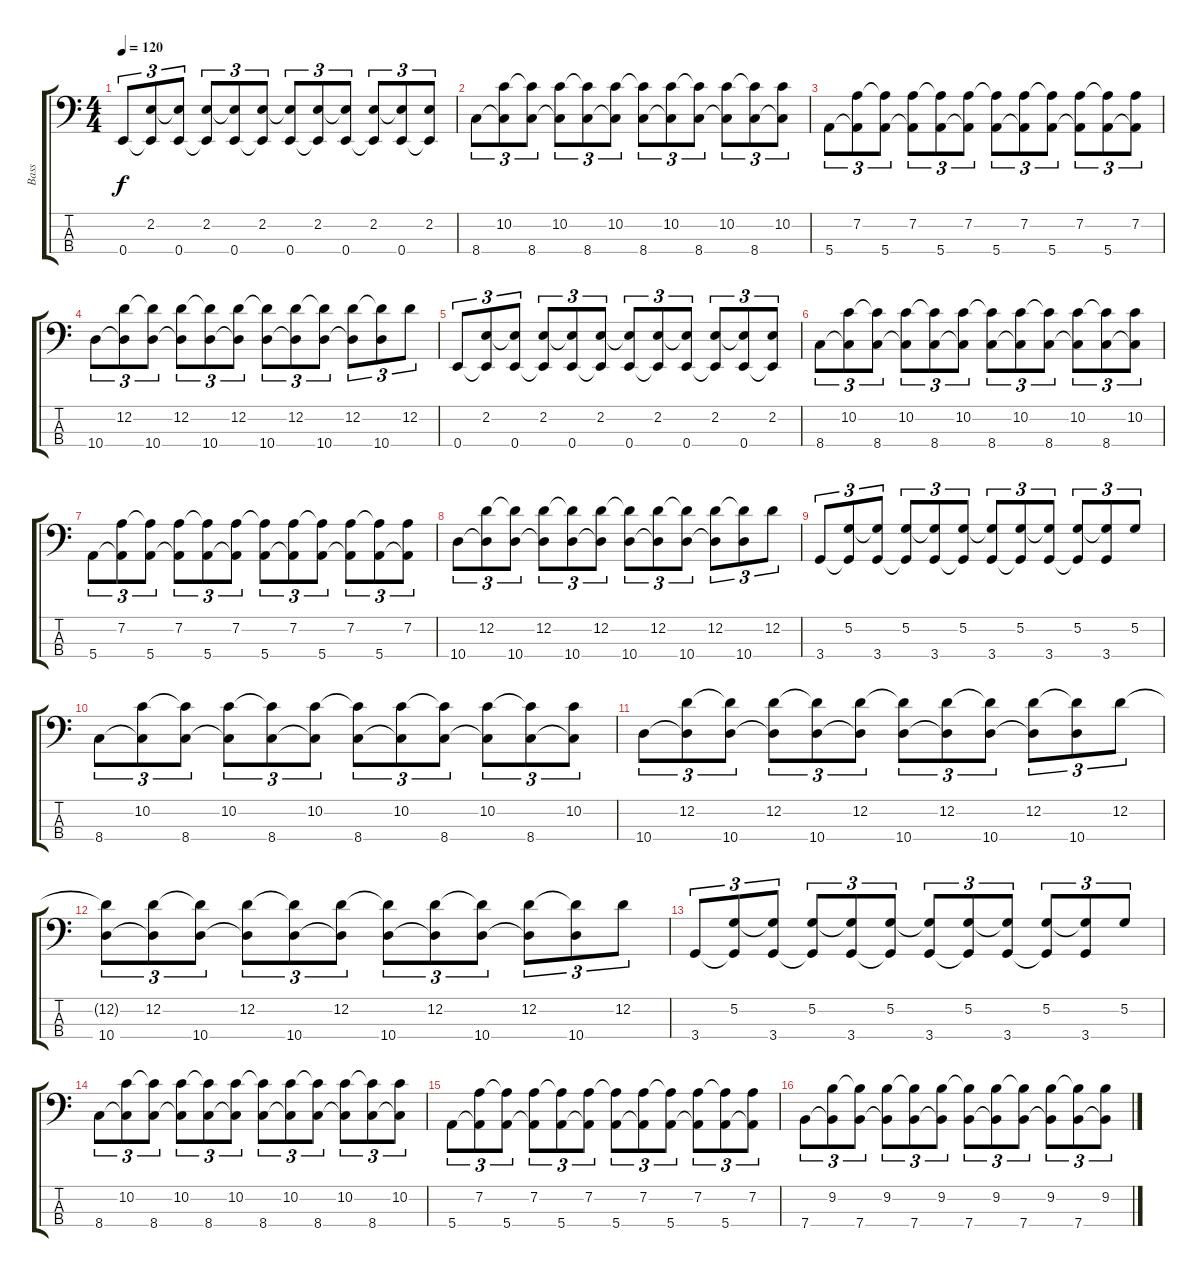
\track ("Bass" "Bass") {instrument electricbassfinger}
\staff {score tabs}
\tuning (G2 D2 A1 E1) {hide}
\ts (4 4)
\tempo 120
\clef f4
\ks c
0.4.8{tu (3 2) dy f} (2.2 0.4{t}).8{tu (3 2)} (2.2{t} 0.4).8{tu (3 2)} (2.2 0.4{t}).8{tu (3 2)} (2.2{t} 0.4).8{tu (3 2)} (2.2 0.4{t}).8{tu (3 2)} (2.2{t} 0.4).8{tu (3 2)} (2.2 0.4{t}).8{tu (3 2)} (2.2{t} 0.4).8{tu (3 2)} (2.2 0.4{t}).8{tu (3 2)} (2.2{t} 0.4).8{tu (3 2)} (2.2 0.4{t}).8{tu (3 2)} |
8.4.8{tu (3 2)} (10.2 8.4{t}).8{tu (3 2)} (10.2{t} 8.4).8{tu (3 2)} (10.2 8.4{t}).8{tu (3 2)} (10.2{t} 8.4).8{tu (3 2)} (10.2 8.4{t}).8{tu (3 2)} (10.2{t} 8.4).8{tu (3 2)} (10.2 8.4{t}).8{tu (3 2)} (10.2{t} 8.4).8{tu (3 2)} (10.2 8.4{t}).8{tu (3 2)} (10.2{t} 8.4).8{tu (3 2)} (10.2 8.4{t}).8{tu (3 2)} |
5.4.8{tu (3 2)} (7.2 5.4{t}).8{tu (3 2)} (7.2{t} 5.4).8{tu (3 2)} (7.2 5.4{t}).8{tu (3 2)} (7.2{t} 5.4).8{tu (3 2)} (7.2 5.4{t}).8{tu (3 2)} (7.2{t} 5.4).8{tu (3 2)} (7.2 5.4{t}).8{tu (3 2)} (7.2{t} 5.4).8{tu (3 2)} (7.2 5.4{t}).8{tu (3 2)} (7.2{t} 5.4).8{tu (3 2)} (7.2 5.4{t}).8{tu (3 2)} |
10.4.8{tu (3 2)} (12.2 10.4{t}).8{tu (3 2)} (12.2{t} 10.4).8{tu (3 2)} (12.2 10.4{t}).8{tu (3 2)} (12.2{t} 10.4).8{tu (3 2)} (12.2 10.4{t}).8{tu (3 2)} (12.2{t} 10.4).8{tu (3 2)} (12.2 10.4{t}).8{tu (3 2)} (12.2{t} 10.4).8{tu (3 2)} (12.2 10.4{t}).8{tu (3 2)} (12.2{t} 10.4).8{tu (3 2)} 12.2.8{tu (3 2)} |
0.4.8{tu (3 2)} (2.2 0.4{t}).8{tu (3 2)} (2.2{t} 0.4).8{tu (3 2)} (2.2 0.4{t}).8{tu (3 2)} (2.2{t} 0.4).8{tu (3 2)} (2.2 0.4{t}).8{tu (3 2)} (2.2{t} 0.4).8{tu (3 2)} (2.2 0.4{t}).8{tu (3 2)} (2.2{t} 0.4).8{tu (3 2)} (2.2 0.4{t}).8{tu (3 2)} (2.2{t} 0.4).8{tu (3 2)} (2.2 0.4{t}).8{tu (3 2)} |
8.4.8{tu (3 2)} (10.2 8.4{t}).8{tu (3 2)} (10.2{t} 8.4).8{tu (3 2)} (10.2 8.4{t}).8{tu (3 2)} (10.2{t} 8.4).8{tu (3 2)} (10.2 8.4{t}).8{tu (3 2)} (10.2{t} 8.4).8{tu (3 2)} (10.2 8.4{t}).8{tu (3 2)} (10.2{t} 8.4).8{tu (3 2)} (10.2 8.4{t}).8{tu (3 2)} (10.2{t} 8.4).8{tu (3 2)} (10.2 8.4{t}).8{tu (3 2)} |
5.4.8{tu (3 2)} (7.2 5.4{t}).8{tu (3 2)} (7.2{t} 5.4).8{tu (3 2)} (7.2 5.4{t}).8{tu (3 2)} (7.2{t} 5.4).8{tu (3 2)} (7.2 5.4{t}).8{tu (3 2)} (7.2{t} 5.4).8{tu (3 2)} (7.2 5.4{t}).8{tu (3 2)} (7.2{t} 5.4).8{tu (3 2)} (7.2 5.4{t}).8{tu (3 2)} (7.2{t} 5.4).8{tu (3 2)} (7.2 5.4{t}).8{tu (3 2)} |
10.4.8{tu (3 2)} (12.2 10.4{t}).8{tu (3 2)} (12.2{t} 10.4).8{tu (3 2)} (12.2 10.4{t}).8{tu (3 2)} (12.2{t} 10.4).8{tu (3 2)} (12.2 10.4{t}).8{tu (3 2)} (12.2{t} 10.4).8{tu (3 2)} (12.2 10.4{t}).8{tu (3 2)} (12.2{t} 10.4).8{tu (3 2)} (12.2 10.4{t}).8{tu (3 2)} (12.2{t} 10.4).8{tu (3 2)} 12.2.8{tu (3 2)} |
3.4.8{tu (3 2)} (5.2 3.4{t}).8{tu (3 2)} (5.2{t} 3.4).8{tu (3 2)} (5.2 3.4{t}).8{tu (3 2)} (5.2{t} 3.4).8{tu (3 2)} (5.2 3.4{t}).8{tu (3 2)} (5.2{t} 3.4).8{tu (3 2)} (5.2 3.4{t}).8{tu (3 2)} (5.2{t} 3.4).8{tu (3 2)} (5.2 3.4{t}).8{tu (3 2)} (5.2{t} 3.4).8{tu (3 2)} 5.2.8{tu (3 2)} |
8.4.8{tu (3 2)} (10.2 8.4{t}).8{tu (3 2)} (10.2{t} 8.4).8{tu (3 2)} (10.2 8.4{t}).8{tu (3 2)} (10.2{t} 8.4).8{tu (3 2)} (10.2 8.4{t}).8{tu (3 2)} (10.2{t} 8.4).8{tu (3 2)} (10.2 8.4{t}).8{tu (3 2)} (10.2{t} 8.4).8{tu (3 2)} (10.2 8.4{t}).8{tu (3 2)} (10.2{t} 8.4).8{tu (3 2)} (10.2 8.4{t}).8{tu (3 2)} |
10.4.8{tu (3 2)} (12.2 10.4{t}).8{tu (3 2)} (12.2{t} 10.4).8{tu (3 2)} (12.2 10.4{t}).8{tu (3 2)} (12.2{t} 10.4).8{tu (3 2)} (12.2 10.4{t}).8{tu (3 2)} (12.2{t} 10.4).8{tu (3 2)} (12.2 10.4{t}).8{tu (3 2)} (12.2{t} 10.4).8{tu (3 2)} (12.2 10.4{t}).8{tu (3 2)} (12.2{t} 10.4).8{tu (3 2)} 12.2.8{tu (3 2)} |
(12.2{t} 10.4).8{tu (3 2)} (12.2 10.4{t}).8{tu (3 2)} (12.2{t} 10.4).8{tu (3 2)} (12.2 10.4{t}).8{tu (3 2)} (12.2{t} 10.4).8{tu (3 2)} (12.2 10.4{t}).8{tu (3 2)} (12.2{t} 10.4).8{tu (3 2)} (12.2 10.4{t}).8{tu (3 2)} (12.2{t} 10.4).8{tu (3 2)} (12.2 10.4{t}).8{tu (3 2)} (12.2{t} 10.4).8{tu (3 2)} 12.2.8{tu (3 2)} |
3.4.8{tu (3 2)} (5.2 3.4{t}).8{tu (3 2)} (5.2{t} 3.4).8{tu (3 2)} (5.2 3.4{t}).8{tu (3 2)} (5.2{t} 3.4).8{tu (3 2)} (5.2 3.4{t}).8{tu (3 2)} (5.2{t} 3.4).8{tu (3 2)} (5.2 3.4{t}).8{tu (3 2)} (5.2{t} 3.4).8{tu (3 2)} (5.2 3.4{t}).8{tu (3 2)} (5.2{t} 3.4).8{tu (3 2)} 5.2.8{tu (3 2)} |
8.4.8{tu (3 2)} (10.2 8.4{t}).8{tu (3 2)} (10.2{t} 8.4).8{tu (3 2)} (10.2 8.4{t}).8{tu (3 2)} (10.2{t} 8.4).8{tu (3 2)} (10.2 8.4{t}).8{tu (3 2)} (10.2{t} 8.4).8{tu (3 2)} (10.2 8.4{t}).8{tu (3 2)} (10.2{t} 8.4).8{tu (3 2)} (10.2 8.4{t}).8{tu (3 2)} (10.2{t} 8.4).8{tu (3 2)} (10.2 8.4{t}).8{tu (3 2)} |
5.4.8{tu (3 2)} (7.2 5.4{t}).8{tu (3 2)} (7.2{t} 5.4).8{tu (3 2)} (7.2 5.4{t}).8{tu (3 2)} (7.2{t} 5.4).8{tu (3 2)} (7.2 5.4{t}).8{tu (3 2)} (7.2{t} 5.4).8{tu (3 2)} (7.2 5.4{t}).8{tu (3 2)} (7.2{t} 5.4).8{tu (3 2)} (7.2 5.4{t}).8{tu (3 2)} (7.2{t} 5.4).8{tu (3 2)} (7.2 5.4{t}).8{tu (3 2)} |
7.4.8{tu (3 2)} (9.2 7.4{t}).8{tu (3 2)} (9.2{t} 7.4).8{tu (3 2)} (9.2 7.4{t}).8{tu (3 2)} (9.2{t} 7.4).8{tu (3 2)} (9.2 7.4{t}).8{tu (3 2)} (9.2{t} 7.4).8{tu (3 2)} (9.2 7.4{t}).8{tu (3 2)} (9.2{t} 7.4).8{tu (3 2)} (9.2 7.4{t}).8{tu (3 2)} (9.2{t} 7.4).8{tu (3 2)} (9.2 7.4{t}).8{tu (3 2)}
